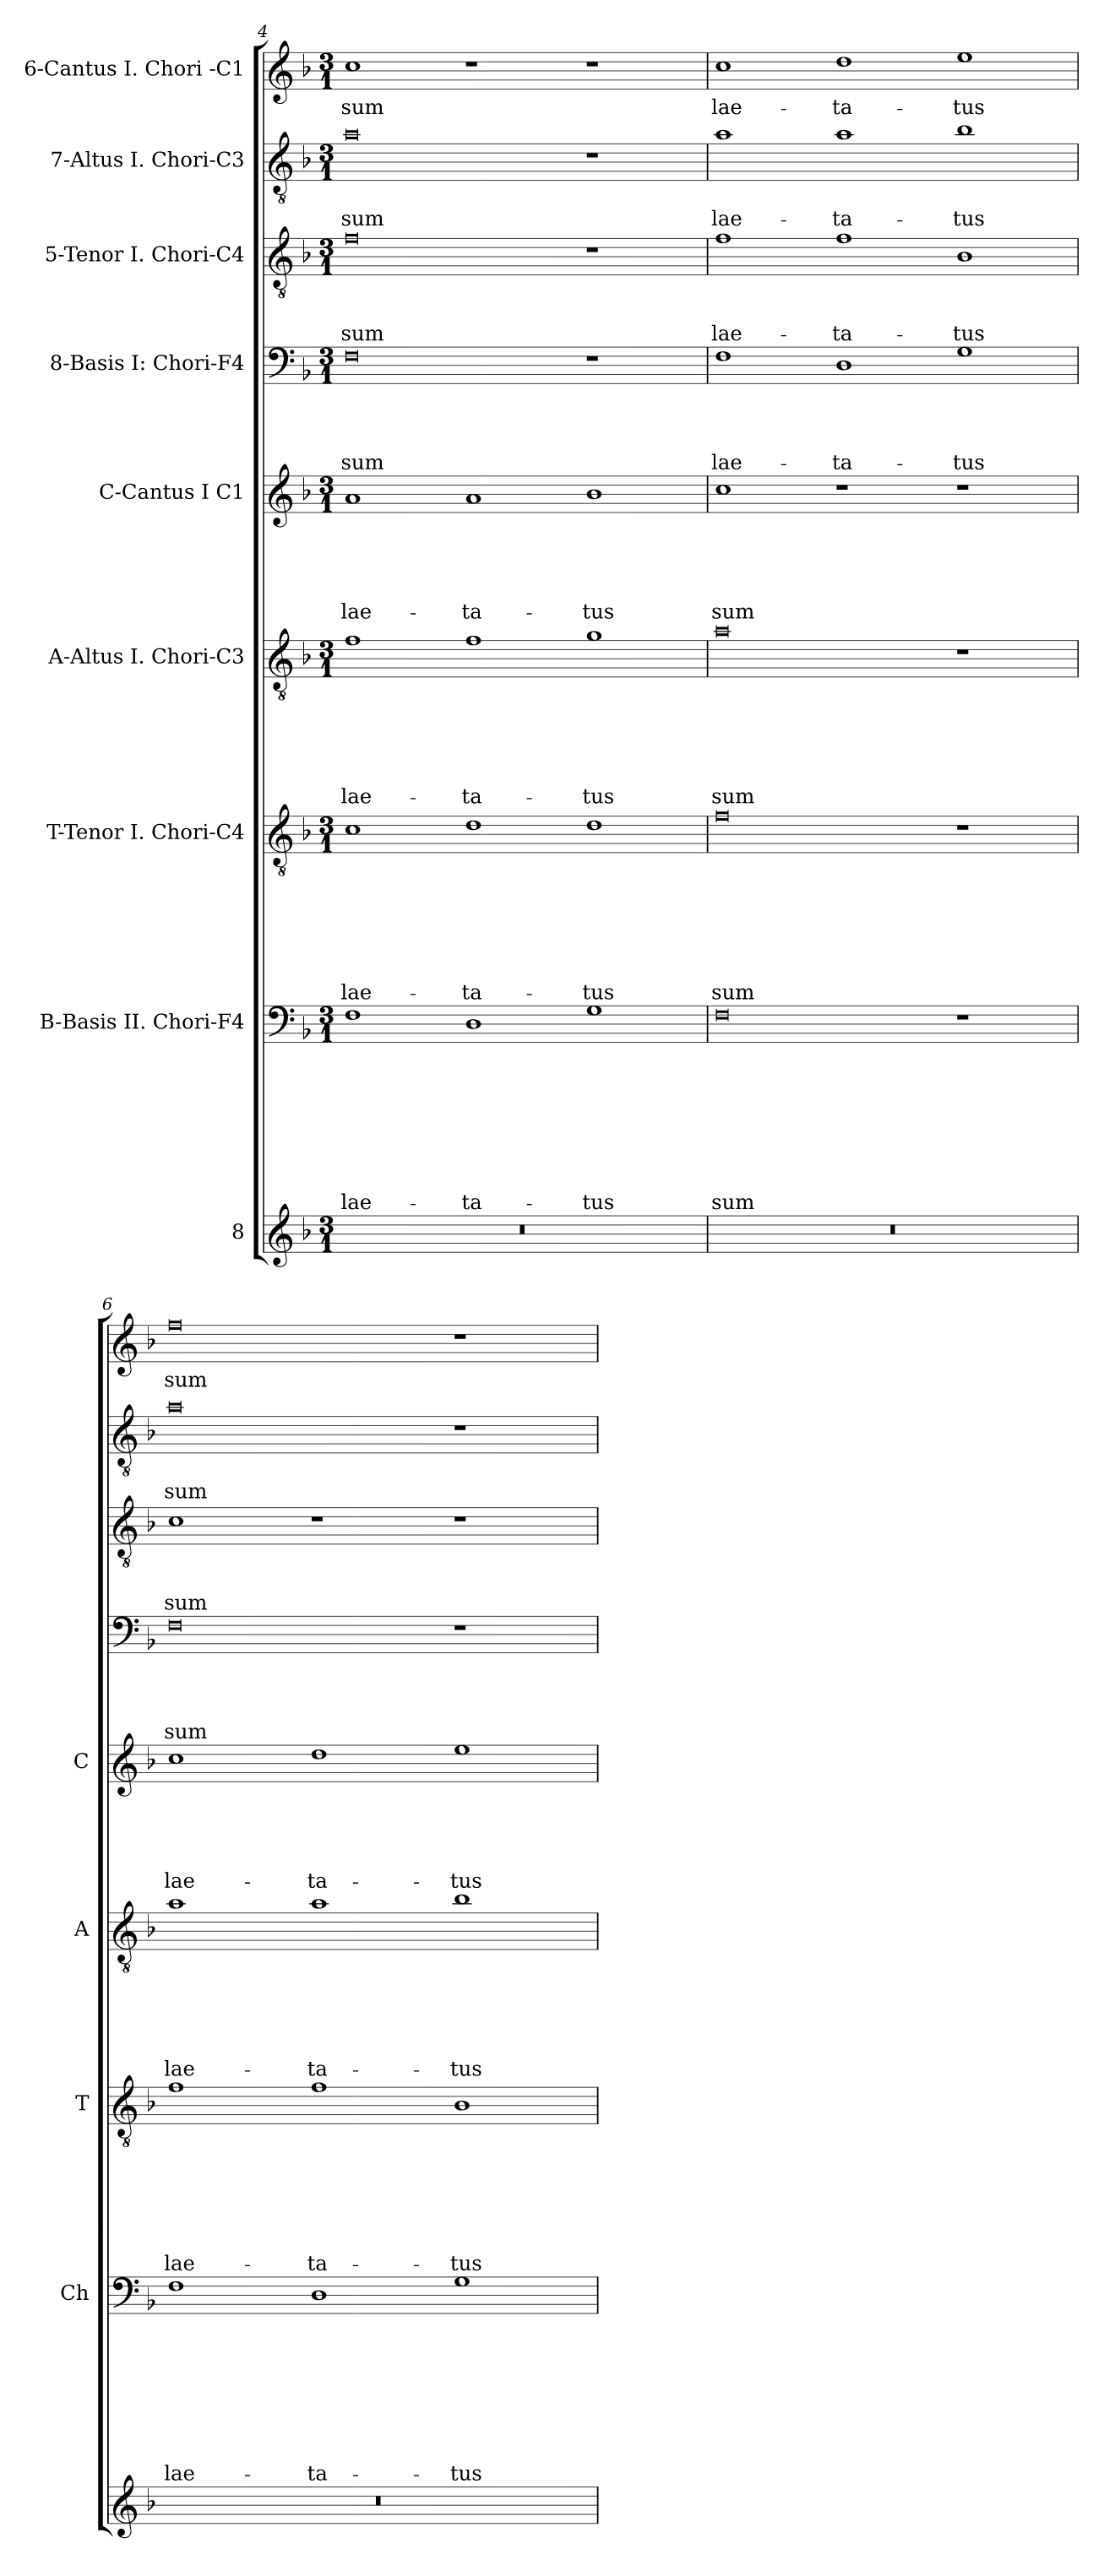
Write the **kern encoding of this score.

**kern	**kern	**text	**text	**text	**text	**text	**text	**text	**text	**kern	**text	**text	**text	**text	**text	**text	**text	**kern	**text	**text	**text	**text	**text	**text	**kern	**text	**text	**text	**text	**text	**kern	**text	**text	**text	**text	**kern	**text	**text	**text	**kern	**text	**text	**kern	**text
*part9	*part8	*part8	*part8	*part8	*part8	*part8	*part8	*part8	*part8	*part7	*part7	*part7	*part7	*part7	*part7	*part7	*part7	*part6	*part6	*part6	*part6	*part6	*part6	*part6	*part5	*part5	*part5	*part5	*part5	*part5	*part4	*part4	*part4	*part4	*part4	*part3	*part3	*part3	*part3	*part2	*part2	*part2	*part1	*part1
*staff9	*staff8	*staff8	*staff8	*staff8	*staff8	*staff8	*staff8	*staff8	*staff8	*staff7	*staff7	*staff7	*staff7	*staff7	*staff7	*staff7	*staff7	*staff6	*staff6	*staff6	*staff6	*staff6	*staff6	*staff6	*staff5	*staff5	*staff5	*staff5	*staff5	*staff5	*staff4	*staff4	*staff4	*staff4	*staff4	*staff3	*staff3	*staff3	*staff3	*staff2	*staff2	*staff2	*staff1	*staff1
*I"8	*I"B-Basis II. Chori-F4	*	*	*	*	*	*	*	*	*I"T-Tenor I. Chori-C4	*	*	*	*	*	*	*	*I"A-Altus I. Chori-C3	*	*	*	*	*	*	*I"C-Cantus I C1	*	*	*	*	*	*I"8-Basis I: Chori-F4	*	*	*	*	*I"5-Tenor I. Chori-C4	*	*	*	*I"7-Altus I. Chori-C3	*	*	*I"6-Cantus I. Chori -C1	*
*	*I'Ch	*	*	*	*	*	*	*	*	*I'T	*	*	*	*	*	*	*	*I'A	*	*	*	*	*	*	*I'C	*	*	*	*	*	*	*	*	*	*	*	*	*	*	*	*	*	*	*
*clefG2	*clefF4	*	*	*	*	*	*	*	*	*clefGv2	*	*	*	*	*	*	*	*clefGv2	*	*	*	*	*	*	*clefG2	*	*	*	*	*	*clefF4	*	*	*	*	*clefGv2	*	*	*	*clefGv2	*	*	*clefG2	*
*k[b-]	*k[b-]	*	*	*	*	*	*	*	*	*k[b-]	*	*	*	*	*	*	*	*k[b-]	*	*	*	*	*	*	*k[b-]	*	*	*	*	*	*k[b-]	*	*	*	*	*k[b-]	*	*	*	*k[b-]	*	*	*k[b-]	*
*F:	*F:	*	*	*	*	*	*	*	*	*F:	*	*	*	*	*	*	*	*F:	*	*	*	*	*	*	*F:	*	*	*	*	*	*F:	*	*	*	*	*F:	*	*	*	*F:	*	*	*F:	*
*M3/1	*M3/1	*	*	*	*	*	*	*	*	*M3/1	*	*	*	*	*	*	*	*M3/1	*	*	*	*	*	*	*M3/1	*	*	*	*	*	*M3/1	*	*	*	*	*M3/1	*	*	*	*M3/1	*	*	*M3/1	*
=4	=4	=4	=4	=4	=4	=4	=4	=4	=4	=4	=4	=4	=4	=4	=4	=4	=4	=4	=4	=4	=4	=4	=4	=4	=4	=4	=4	=4	=4	=4	=4	=4	=4	=4	=4	=4	=4	=4	=4	=4	=4	=4	=4	=4
!	!	!	!	!	!	!	!	!	!LO:LY:b	!	!	!	!	!	!	!	!LO:LY:b	!	!	!	!	!	!	!LO:LY:b	!	!	!	!	!	!LO:LY:b	!	!	!	!	!LO:LY:b	!	!	!	!LO:LY:b	!	!	!LO:LY:b	!	!LO:LY:b
0.r	1F	.	.	.	.	.	.	.	lae-	1c	.	.	.	.	.	.	lae-	1f	.	.	.	.	.	lae-	1a	.	.	.	.	lae-	0F	.	.	.	sum	0f	.	.	sum	0a	.	sum	1cc	sum
!	!	!	!	!	!	!	!	!	!LO:LY:b	!	!	!	!	!	!	!	!LO:LY:b	!	!	!	!	!	!	!LO:LY:b	!	!	!	!	!	!LO:LY:b	!	!	!	!	!	!	!	!	!	!	!	!	!	!
.	1D	.	.	.	.	.	.	.	-ta-	1d	.	.	.	.	.	.	-ta-	1f	.	.	.	.	.	-ta-	1a	.	.	.	.	-ta-	.	.	.	.	.	.	.	.	.	.	.	.	1r	.
!	!	!	!	!	!	!	!	!	!LO:LY:b	!	!	!	!	!	!	!	!LO:LY:b	!	!	!	!	!	!	!LO:LY:b	!	!	!	!	!	!LO:LY:b	!	!	!	!	!	!	!	!	!	!	!	!	!	!
.	1G	.	.	.	.	.	.	.	-tus	1d	.	.	.	.	.	.	-tus	1g	.	.	.	.	.	-tus	1b-	.	.	.	.	-tus	1r	.	.	.	.	1r	.	.	.	1r	.	.	1r	.
=5	=5	=5	=5	=5	=5	=5	=5	=5	=5	=5	=5	=5	=5	=5	=5	=5	=5	=5	=5	=5	=5	=5	=5	=5	=5	=5	=5	=5	=5	=5	=5	=5	=5	=5	=5	=5	=5	=5	=5	=5	=5	=5	=5	=5
!	!	!	!	!	!	!	!	!	!LO:LY:b	!	!	!	!	!	!	!	!LO:LY:b	!	!	!	!	!	!	!LO:LY:b	!	!	!	!	!	!LO:LY:b	!	!	!	!	!LO:LY:b	!	!	!	!LO:LY:b	!	!	!LO:LY:b	!	!LO:LY:b
0.r	0F	.	.	.	.	.	.	.	sum	0f	.	.	.	.	.	.	sum	0a	.	.	.	.	.	sum	1cc	.	.	.	.	sum	1F	.	.	.	lae-	1f	.	.	lae-	1a	.	lae-	1cc	lae-
!	!	!	!	!	!	!	!	!	!	!	!	!	!	!	!	!	!	!	!	!	!	!	!	!	!	!	!	!	!	!	!	!	!	!	!LO:LY:b	!	!	!	!LO:LY:b	!	!	!LO:LY:b	!	!LO:LY:b
.	.	.	.	.	.	.	.	.	.	.	.	.	.	.	.	.	.	.	.	.	.	.	.	.	1r	.	.	.	.	.	1D	.	.	.	-ta-	1f	.	.	-ta-	1a	.	-ta-	1dd	-ta-
!	!	!	!	!	!	!	!	!	!	!	!	!	!	!	!	!	!	!	!	!	!	!	!	!	!	!	!	!	!	!	!	!	!	!	!LO:LY:b	!	!	!	!LO:LY:b	!	!	!LO:LY:b	!	!LO:LY:b
.	1r	.	.	.	.	.	.	.	.	1r	.	.	.	.	.	.	.	1r	.	.	.	.	.	.	1r	.	.	.	.	.	1G	.	.	.	-tus	1B-	.	.	-tus	1b-	.	-tus	1ee	-tus
=6	=6	=6	=6	=6	=6	=6	=6	=6	=6	=6	=6	=6	=6	=6	=6	=6	=6	=6	=6	=6	=6	=6	=6	=6	=6	=6	=6	=6	=6	=6	=6	=6	=6	=6	=6	=6	=6	=6	=6	=6	=6	=6	=6	=6
!	!	!	!	!	!	!	!	!	!LO:LY:b	!	!	!	!	!	!	!	!LO:LY:b	!	!	!	!	!	!	!LO:LY:b	!	!	!	!	!	!LO:LY:b	!	!	!	!	!LO:LY:b	!	!	!	!LO:LY:b	!	!	!LO:LY:b	!	!LO:LY:b
0.r	1F	.	.	.	.	.	.	.	lae-	1f	.	.	.	.	.	.	lae-	1a	.	.	.	.	.	lae-	1cc	.	.	.	.	lae-	0F	.	.	.	sum	1c	.	.	sum	0a	.	sum	0ff	sum
!	!	!	!	!	!	!	!	!	!LO:LY:b	!	!	!	!	!	!	!	!LO:LY:b	!	!	!	!	!	!	!LO:LY:b	!	!	!	!	!	!LO:LY:b	!	!	!	!	!	!	!	!	!	!	!	!	!	!
.	1D	.	.	.	.	.	.	.	-ta-	1f	.	.	.	.	.	.	-ta-	1a	.	.	.	.	.	-ta-	1dd	.	.	.	.	-ta-	.	.	.	.	.	1r	.	.	.	.	.	.	.	.
!	!	!	!	!	!	!	!	!	!LO:LY:b	!	!	!	!	!	!	!	!LO:LY:b	!	!	!	!	!	!	!LO:LY:b	!	!	!	!	!	!LO:LY:b	!	!	!	!	!	!	!	!	!	!	!	!	!	!
.	1G	.	.	.	.	.	.	.	-tus	1B-	.	.	.	.	.	.	-tus	1b-	.	.	.	.	.	-tus	1ee	.	.	.	.	-tus	1r	.	.	.	.	1r	.	.	.	1r	.	.	1r	.
=	=	=	=	=	=	=	=	=	=	=	=	=	=	=	=	=	=	=	=	=	=	=	=	=	=	=	=	=	=	=	=	=	=	=	=	=	=	=	=	=	=	=	=	=
*-	*-	*-	*-	*-	*-	*-	*-	*-	*-	*-	*-	*-	*-	*-	*-	*-	*-	*-	*-	*-	*-	*-	*-	*-	*-	*-	*-	*-	*-	*-	*-	*-	*-	*-	*-	*-	*-	*-	*-	*-	*-	*-	*-	*-
